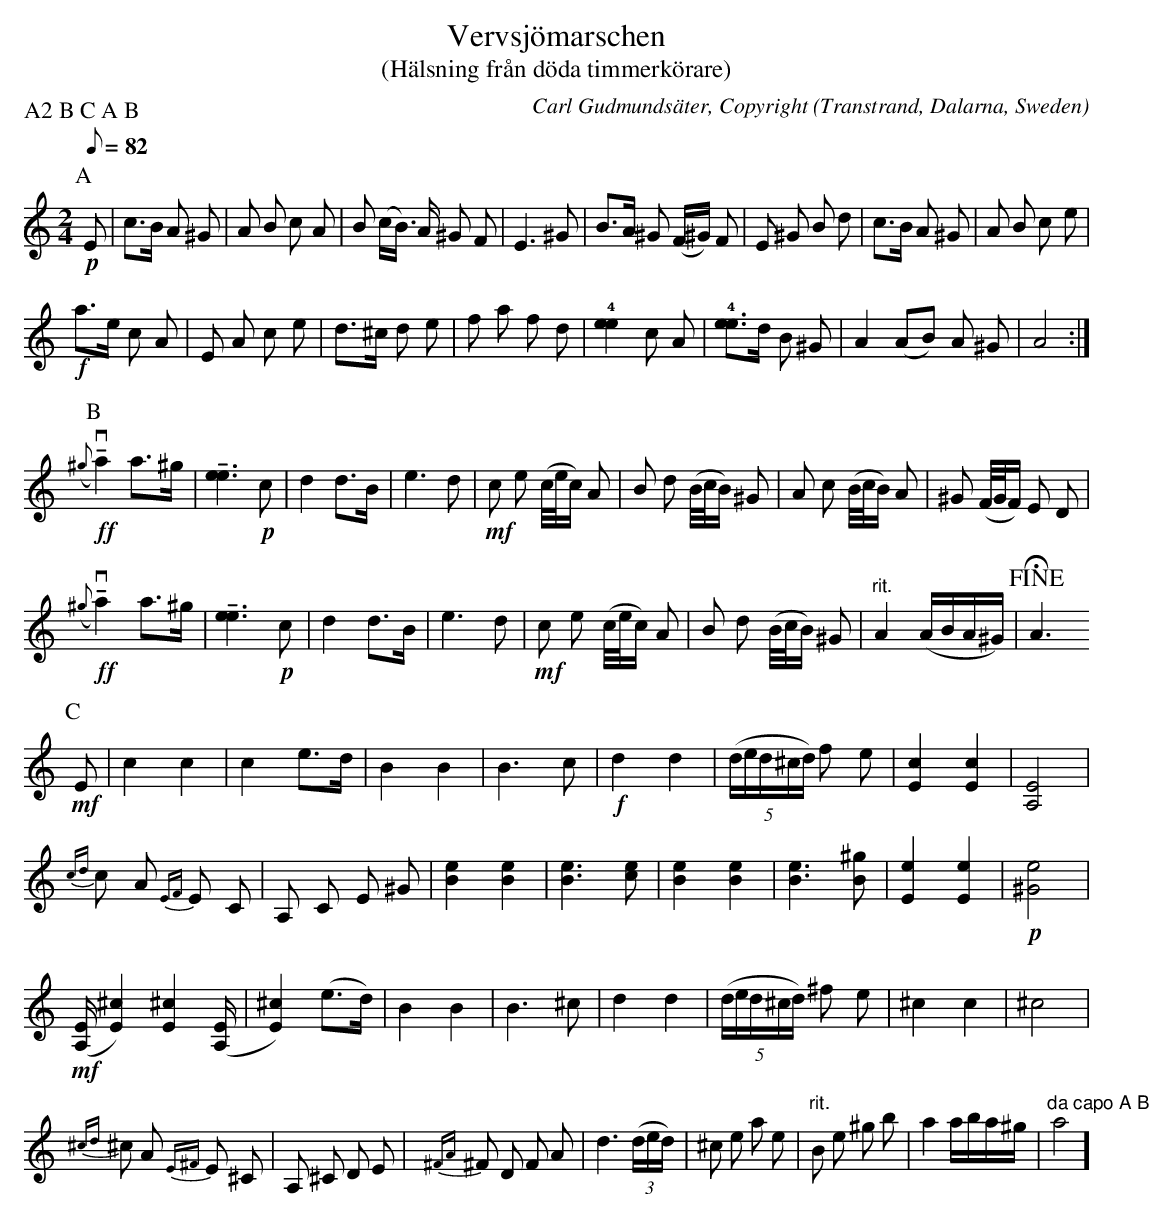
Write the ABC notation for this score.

X:1
T: Vervsjömarschen
T: (Hälsning från döda timmerkörare)
O: Transtrand, Dalarna, Sweden
C: Carl Gudmundsäter, Copyright
P: A2 B C A B
M:2/4
L:1/8
K:C
Q:82 Andante
P:A
+p+ E|c>B A ^G|A B c A|  B (c/2B/2) > A ^G F | E3 ^G| B>A ^G (F/2^G/2) F | E ^G B d |c>B A ^G|A B c e|
+f+ a>e c A| E A c e| d>^c d e|f a f d| !4![e2e2] c A | !4![ee]>d B ^G|A2  (AB) A ^G |A4:|
P:B
+ff+ (v{^g}!tenuto!a2) a>^g| !tenuto![e3e3] +p+ c | d2 d>B | e3 d | +mf+ c e (c/4e/4c/2) A | B d (B/4c/4B/2) ^G | A c (B/4c/4B/2) A | ^G (F/4G/4F/2) E D |
+ff+ (v{^g}!tenuto!a2) a>^g| !tenuto![e3e3] +p+ c | d2 d>B | e3 d | +mf+ c e (c/4e/4c/2) A | B d (B/4c/4B/2) ^G | "rit." A2 (A/2B/2A/2^G/2) | !fine! !fermata!A3
P:C
+mf+ E | c2 c2 | c2 e>d | B2 B2 | B3 c | +f+ d2 d2 | (5(d/2e/2d/2^c/2d/2) f e | [c2E2] [c2E2] | [A,4E4] |
{cd} c A {EF} E C | A, C E ^G | [e2B2] [e2B2] | [e3B3] [ec] | [e2B2] [e2B2] | [e3B3] [^gB] | !rit.! [e2E2] [e2E2] | +p+ [e4^G4] |
+mf+ ([E/2A,/2]  [E2^c2]) [E2^c2] ([E/2A,/2] | [E2^c2]) (e>d) | B2 B2 | B3 ^c | d2 d2 | (5(d/2e/2d/2^c/2d/2) ^f e | ^c2 c2 | ^c4 |
{^cd} ^c A {E^F} E ^C | A, ^C D E | {^FA} ^F D F A | d3 (3(d/2e/2d/2) | ^c e a e | "rit." B e ^g b | a2 a/2b/2a/2^g/2 | "da capo A B" a4]
